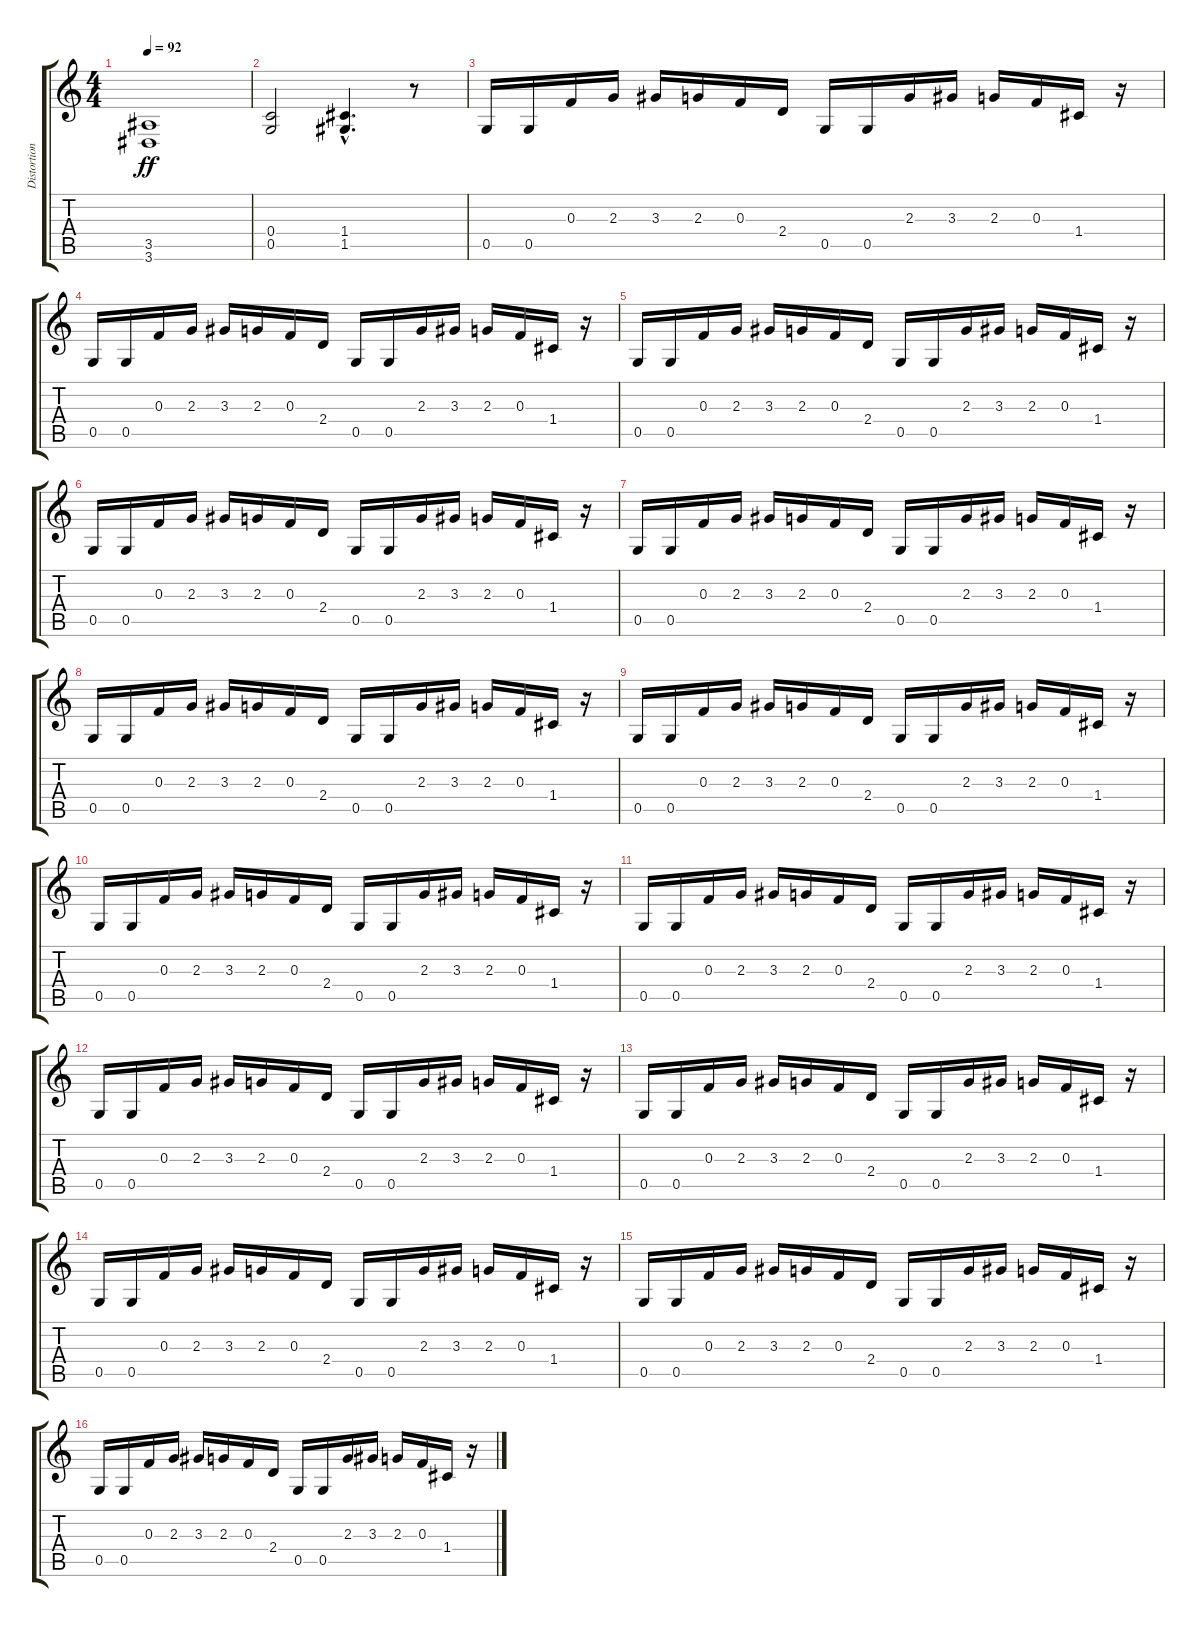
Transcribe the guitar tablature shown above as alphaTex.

\track ("Distortion Cello 1" "Distortion") {instrument distortionguitar}
\staff {score tabs}
\tuning (D4 A3 F3 C3 G2 C2) {hide}
\ts (4 4)
\tempo 92
\clef g2
\ks c
(3.5 3.6).1{dy ff} |
(0.4 0.5).2 (1.4{hac} 1.5{hac}).4{d} r.8 |
0.5.16{instrument contrabass} 0.5.16 0.3.16 2.3.16 3.3.16 2.3.16 0.3.16 2.4.16 0.5.16 0.5.16 2.3.16 3.3.16 2.3.16 0.3.16 1.4.16 r.16 |
0.5.16 0.5.16 0.3.16 2.3.16 3.3.16 2.3.16 0.3.16 2.4.16 0.5.16 0.5.16 2.3.16 3.3.16 2.3.16 0.3.16 1.4.16 r.16 |
0.5.16 0.5.16 0.3.16 2.3.16 3.3.16 2.3.16 0.3.16 2.4.16 0.5.16 0.5.16 2.3.16 3.3.16 2.3.16 0.3.16 1.4.16 r.16 |
0.5.16 0.5.16 0.3.16 2.3.16 3.3.16 2.3.16 0.3.16 2.4.16 0.5.16 0.5.16 2.3.16 3.3.16 2.3.16 0.3.16 1.4.16 r.16 |
0.5.16 0.5.16 0.3.16 2.3.16 3.3.16 2.3.16 0.3.16 2.4.16 0.5.16 0.5.16 2.3.16 3.3.16 2.3.16 0.3.16 1.4.16 r.16 |
0.5.16 0.5.16 0.3.16 2.3.16 3.3.16 2.3.16 0.3.16 2.4.16 0.5.16 0.5.16 2.3.16 3.3.16 2.3.16 0.3.16 1.4.16 r.16 |
0.5.16 0.5.16 0.3.16 2.3.16 3.3.16 2.3.16 0.3.16 2.4.16 0.5.16 0.5.16 2.3.16 3.3.16 2.3.16 0.3.16 1.4.16 r.16 |
0.5.16 0.5.16 0.3.16 2.3.16 3.3.16 2.3.16 0.3.16 2.4.16 0.5.16 0.5.16 2.3.16 3.3.16 2.3.16 0.3.16 1.4.16 r.16 |
0.5.16 0.5.16 0.3.16 2.3.16 3.3.16 2.3.16 0.3.16 2.4.16 0.5.16 0.5.16 2.3.16 3.3.16 2.3.16 0.3.16 1.4.16 r.16 |
0.5.16 0.5.16 0.3.16 2.3.16 3.3.16 2.3.16 0.3.16 2.4.16 0.5.16 0.5.16 2.3.16 3.3.16 2.3.16 0.3.16 1.4.16 r.16 |
0.5.16 0.5.16 0.3.16 2.3.16 3.3.16 2.3.16 0.3.16 2.4.16 0.5.16 0.5.16 2.3.16 3.3.16 2.3.16 0.3.16 1.4.16 r.16 |
0.5.16 0.5.16 0.3.16 2.3.16 3.3.16 2.3.16 0.3.16 2.4.16 0.5.16 0.5.16 2.3.16 3.3.16 2.3.16 0.3.16 1.4.16 r.16 |
0.5.16 0.5.16 0.3.16 2.3.16 3.3.16 2.3.16 0.3.16 2.4.16 0.5.16 0.5.16 2.3.16 3.3.16 2.3.16 0.3.16 1.4.16 r.16 |
0.5.16 0.5.16 0.3.16 2.3.16 3.3.16 2.3.16 0.3.16 2.4.16 0.5.16 0.5.16 2.3.16 3.3.16 2.3.16 0.3.16 1.4.16 r.16
